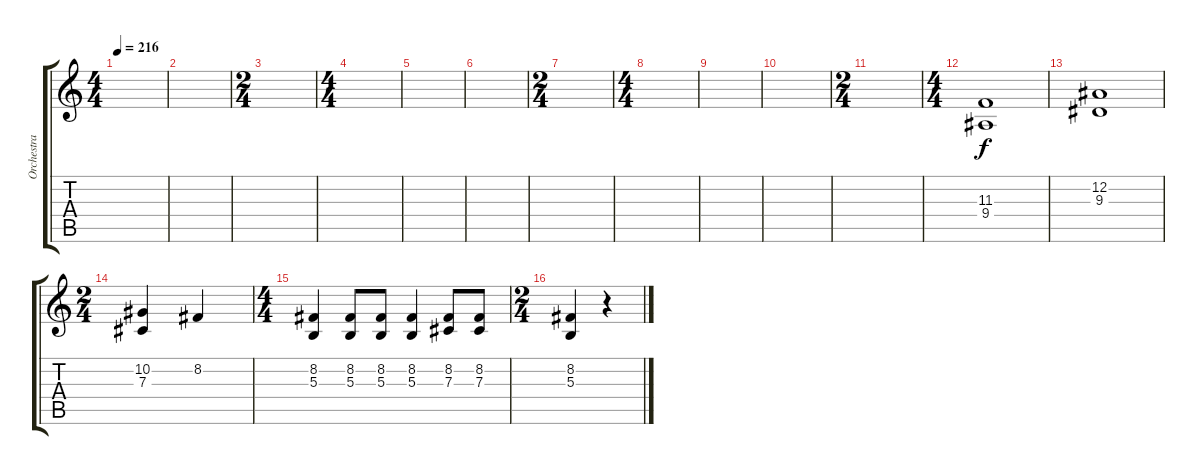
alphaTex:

\track ("Orchestra 2" "Orchestra ") {instrument stringensemble1}
\staff {score tabs}
\tuning (Eb4 Bb3 Gb3 Db3 Ab2 Eb2) {hide}
\ts (4 4)
\tempo 216
\clef g2
\ks c
|
|
\ts (2 4)
|
\ts (4 4)
|
|
|
\ts (2 4)
|
\ts (4 4)
|
|
|
\ts (2 4)
|
\ts (4 4)
(11.3 9.4).1 |
(12.2 9.3).1 |
\ts (2 4)
(10.2 7.3).4 8.2.4 |
\ts (4 4)
(8.2 5.3).4 (8.2 5.3).8 (8.2 5.3).8 (8.2 5.3).4 (8.2 7.3).8 (8.2 7.3).8 |
\ts (2 4)
(8.2 5.3).4 r.4
